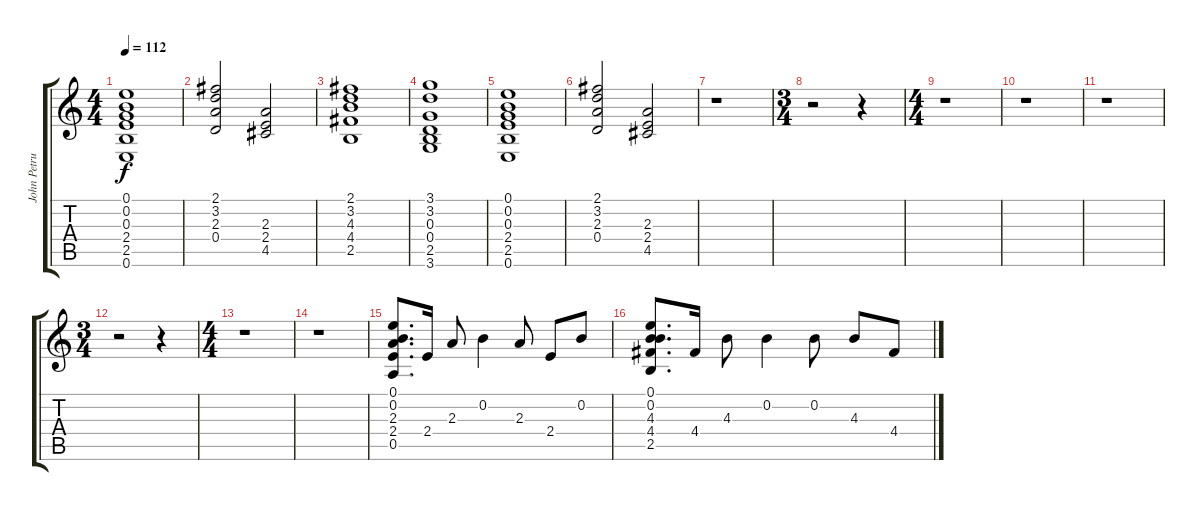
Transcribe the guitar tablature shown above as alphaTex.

\track ("John Petrucci" "John Petru") {instrument distortionguitar}
\staff {score tabs}
\tuning (E4 B3 G3 D3 A2 E2) {hide}
\ts (4 4)
\tempo 112
\clef g2
\ks c
(0.1 0.2 0.3 2.4 2.5 0.6).1{dy f} |
(2.1 3.2 2.3 0.4).2 (2.3 2.4 4.5).2 |
(2.1 3.2 4.3 4.4 2.5).1 |
(3.1 3.2 0.3 0.4 2.5 3.6).1 |
(0.1 0.2 0.3 2.4 2.5 0.6).1 |
(2.1 3.2 2.3 0.4).2 (2.3 2.4 4.5).2 |
r.1 |
\ts (3 4)
r.2 r.4 |
\ts (4 4)
r.1 |
r.1 |
r.1 |
\ts (3 4)
r.2 r.4 |
\ts (4 4)
r.1 |
r.1 |
(0.1 0.2 2.3 2.4 0.5).8{d} 2.4.16 2.3.8 0.2.4 2.3.8 2.4.8 0.2.8 |
(0.1 0.2 4.3 4.4 2.5).8{d} 4.4.16 4.3.8 0.2.4 0.2.8 4.3.8 4.4.8
